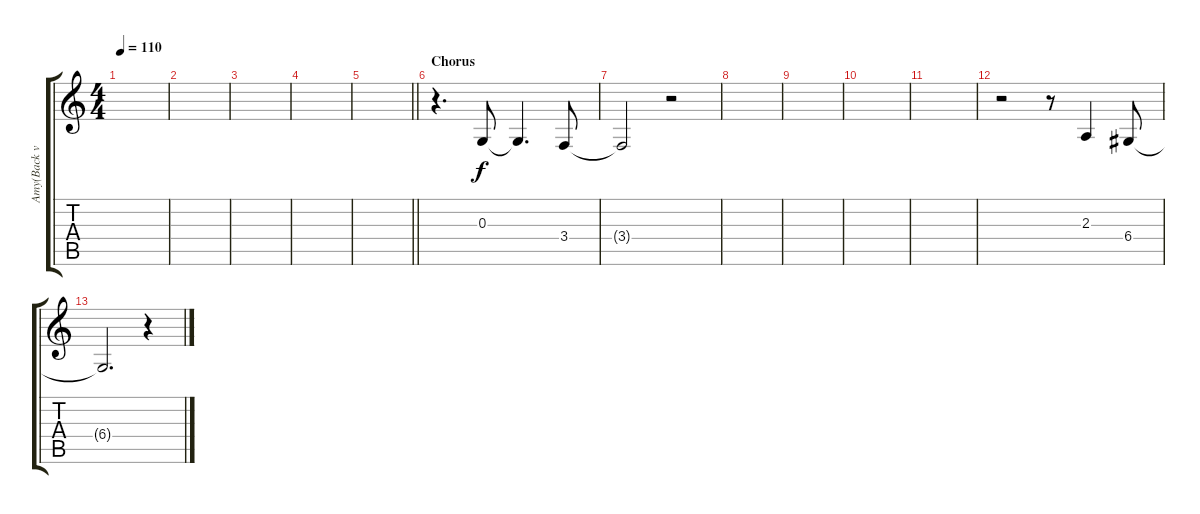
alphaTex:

\track ("Amy(Back vox)" "Amy(Back v") {instrument oboe}
\staff {score tabs}
\tuning (E4 B3 G3 D3 A2 E2) {hide}
\ts (4 4)
\tempo 110
\clef g2
\ks c
|
|
|
|
\barLineRight lightlight
|
\section ("" "Chorus")
r.4{d} 0.3.8 0.3{t}.4{d} 3.4.8 |
3.4{t}.2 r.2 |
|
|
|
|
r.2 r.8 2.3.4 6.4.8 |
6.4{t}.2{d} r.4
